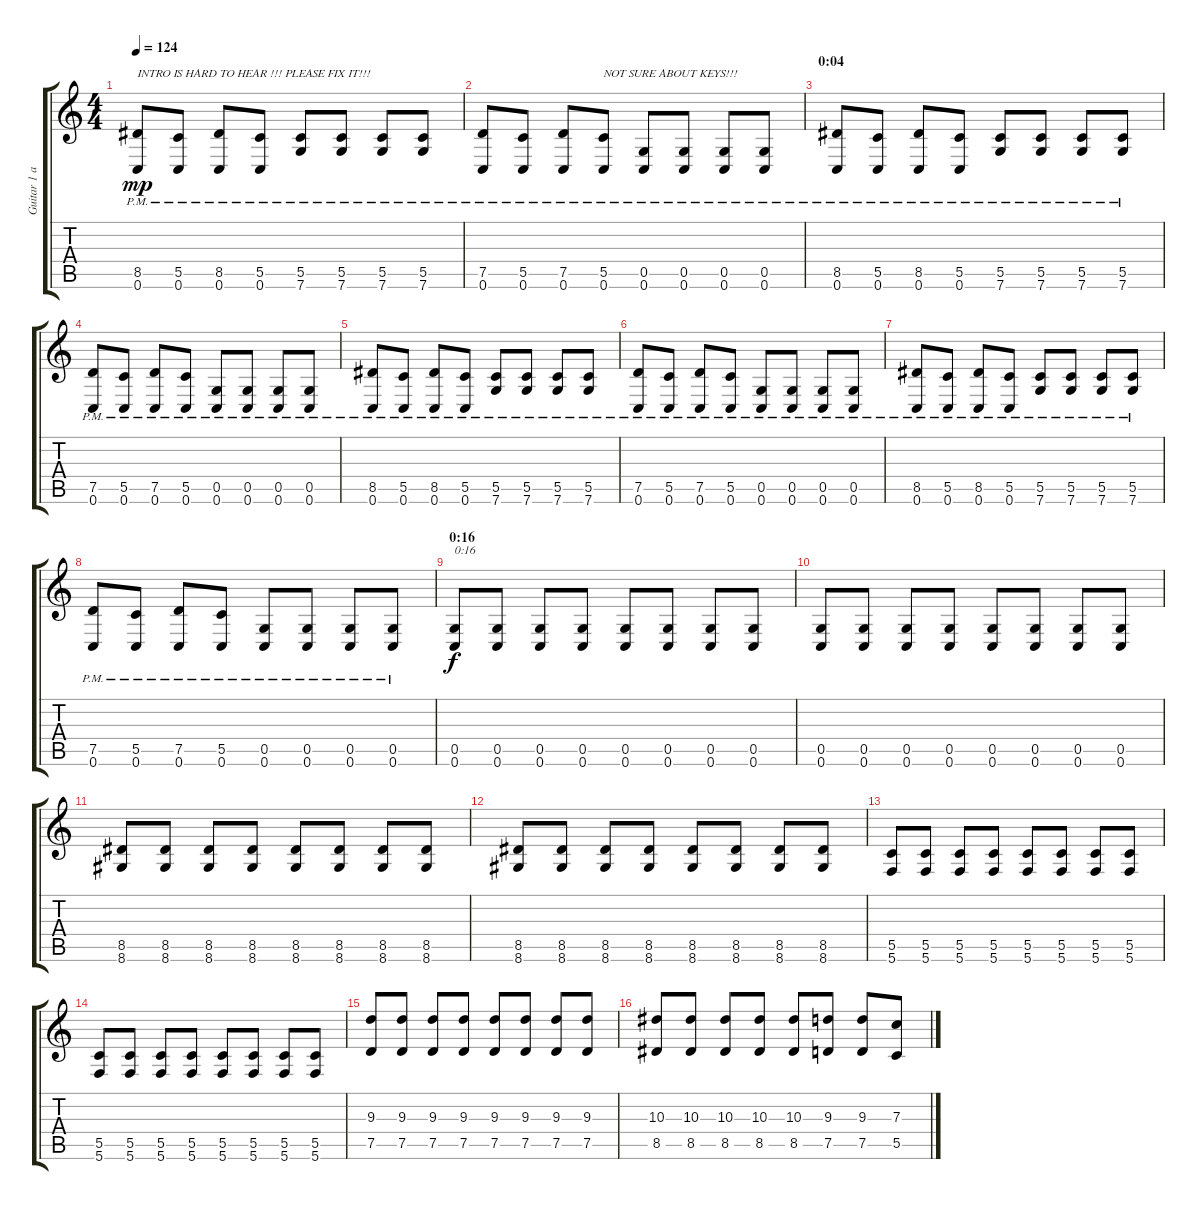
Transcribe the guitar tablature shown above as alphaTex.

\track ("Guitar 1 auf Drop C" "Guitar 1 a") {instrument electricguitarmuted}
\staff {score tabs}
\tuning (D4 A3 F3 C3 G2 C2) {hide}
\ts (4 4)
\tempo 124
\clef g2
\ks c
(8.5{pm} 0.6{pm}).8{txt "INTRO IS HARD TO HEAR !!! PLEASE FIX IT!!!" dy mp instrument electricguitarmuted} (5.5{pm} 0.6{pm}).8 (8.5{pm} 0.6{pm}).8 (5.5{pm} 0.6{pm}).8 (5.5{pm} 7.6{pm}).8 (5.5{pm} 7.6{pm}).8 (5.5{pm} 7.6{pm}).8 (5.5{pm} 7.6{pm}).8 |
(7.5{pm} 0.6{pm}).8 (5.5{pm} 0.6{pm}).8 (7.5{pm} 0.6{pm}).8 (5.5{pm} 0.6{pm}).8{txt "NOT SURE ABOUT KEYS!!!"} (0.5{pm} 0.6{pm}).8 (0.5{pm} 0.6{pm}).8 (0.5{pm} 0.6{pm}).8 (0.5{pm} 0.6{pm}).8 |
\section ("" "0:04")
(8.5{pm} 0.6{pm}).8 (5.5{pm} 0.6{pm}).8 (8.5{pm} 0.6{pm}).8 (5.5{pm} 0.6{pm}).8 (5.5{pm} 7.6{pm}).8 (5.5{pm} 7.6{pm}).8 (5.5{pm} 7.6{pm}).8 (5.5{pm} 7.6{pm}).8 |
(7.5{pm} 0.6{pm}).8 (5.5{pm} 0.6{pm}).8 (7.5{pm} 0.6{pm}).8 (5.5{pm} 0.6{pm}).8 (0.5{pm} 0.6{pm}).8 (0.5{pm} 0.6{pm}).8 (0.5{pm} 0.6{pm}).8 (0.5{pm} 0.6{pm}).8 |
(8.5{pm} 0.6{pm}).8 (5.5{pm} 0.6{pm}).8 (8.5{pm} 0.6{pm}).8 (5.5{pm} 0.6{pm}).8 (5.5{pm} 7.6{pm}).8 (5.5{pm} 7.6{pm}).8 (5.5{pm} 7.6{pm}).8 (5.5{pm} 7.6{pm}).8 |
(7.5{pm} 0.6{pm}).8 (5.5{pm} 0.6{pm}).8 (7.5{pm} 0.6{pm}).8 (5.5{pm} 0.6{pm}).8 (0.5{pm} 0.6{pm}).8 (0.5{pm} 0.6{pm}).8 (0.5{pm} 0.6{pm}).8 (0.5{pm} 0.6{pm}).8 |
(8.5{pm} 0.6{pm}).8 (5.5{pm} 0.6{pm}).8 (8.5{pm} 0.6{pm}).8 (5.5{pm} 0.6{pm}).8 (5.5{pm} 7.6{pm}).8 (5.5{pm} 7.6{pm}).8 (5.5{pm} 7.6{pm}).8 (5.5{pm} 7.6{pm}).8 |
(7.5{pm} 0.6{pm}).8 (5.5{pm} 0.6{pm}).8 (7.5{pm} 0.6{pm}).8 (5.5{pm} 0.6{pm}).8 (0.5{pm} 0.6{pm}).8 (0.5{pm} 0.6{pm}).8 (0.5{pm} 0.6{pm}).8 (0.5{pm} 0.6{pm}).8 |
\section ("" "0:16")
(0.5 0.6).8{txt "0:16" dy f instrument distortionguitar} (0.5 0.6).8 (0.5 0.6).8 (0.5 0.6).8 (0.5 0.6).8 (0.5 0.6).8 (0.5 0.6).8 (0.5 0.6).8 |
(0.5 0.6).8 (0.5 0.6).8 (0.5 0.6).8 (0.5 0.6).8 (0.5 0.6).8 (0.5 0.6).8 (0.5 0.6).8 (0.5 0.6).8 |
(8.5 8.6).8 (8.5 8.6).8 (8.5 8.6).8 (8.5 8.6).8 (8.5 8.6).8 (8.5 8.6).8 (8.5 8.6).8 (8.5 8.6).8 |
(8.5 8.6).8 (8.5 8.6).8 (8.5 8.6).8 (8.5 8.6).8 (8.5 8.6).8 (8.5 8.6).8 (8.5 8.6).8 (8.5 8.6).8 |
(5.5 5.6).8 (5.5 5.6).8 (5.5 5.6).8 (5.5 5.6).8 (5.5 5.6).8 (5.5 5.6).8 (5.5 5.6).8 (5.5 5.6).8 |
(5.5 5.6).8 (5.5 5.6).8 (5.5 5.6).8 (5.5 5.6).8 (5.5 5.6).8 (5.5 5.6).8 (5.5 5.6).8 (5.5 5.6).8 |
(9.3 7.5).8 (9.3 7.5).8 (9.3 7.5).8 (9.3 7.5).8 (9.3 7.5).8 (9.3 7.5).8 (9.3 7.5).8 (9.3 7.5).8 |
(10.3 8.5).8 (10.3 8.5).8 (10.3 8.5).8 (10.3 8.5).8 (10.3 8.5).8 (9.3 7.5).8 (9.3 7.5).8 (7.3 5.5).8
